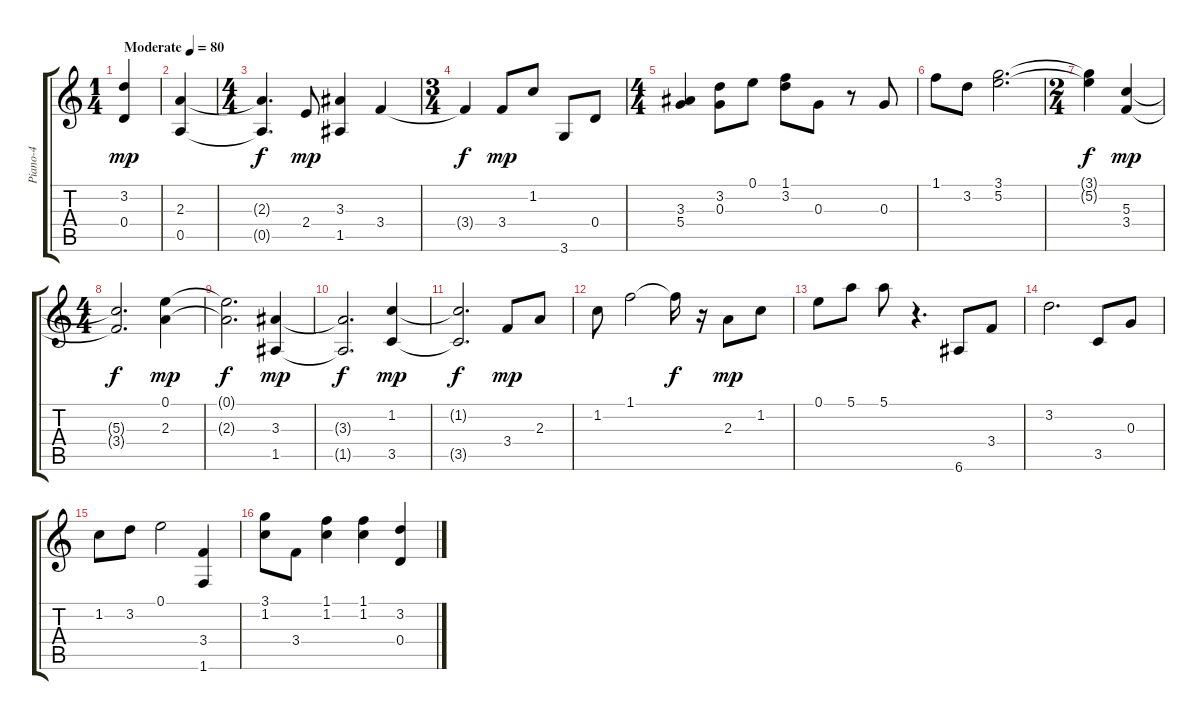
\track ("Piano-4" "Piano-4") {instrument acousticguitarsteel}
\staff {score tabs}
\tuning (E4 B3 G3 D3 A2 E2) {hide}
\ts (1 4)
\tempo (80 "Moderate")
\clef g2
\ks c
(3.2 0.4).4{dy mp instrument acousticguitarsteel} |
(2.3 0.5).4 |
\ts (4 4)
(2.3{t} 0.5{t}).4{d dy f} 2.4.8{dy mp} (3.3 1.5).4 3.4.4 |
\ts (3 4)
3.4{t}.4{dy f} 3.4.8{dy mp} 1.2.8 3.6.8 0.4.8 |
\ts (4 4)
(3.3 5.4).4 (3.2 0.3).8 0.1.8 (1.1 3.2).8 0.3.8 r.8 0.3.8 |
1.1.8 3.2.8 (3.1 5.2).2{d} |
\ts (2 4)
(3.1{t} 5.2{t}).4{dy f} (5.3 3.4).4{dy mp} |
\ts (4 4)
(5.3{t} 3.4{t}).2{d dy f} (0.1 2.3).4{dy mp} |
(0.1{t} 2.3{t}).2{d dy f} (3.3 1.5).4{dy mp} |
(3.3{t} 1.5{t}).2{d dy f} (1.2 3.5).4{dy mp} |
(1.2{t} 3.5{t}).2{d dy f} 3.4.8{dy mp} 2.3.8 |
1.2.8 1.1.2 1.1{t}.16{dy f} r.16 2.3.8{dy mp} 1.2.8 |
0.1.8 5.1.8 5.1.8 r.4{d} 6.6.8 3.4.8 |
3.2.2{d} 3.5.8 0.3.8 |
1.2.8 3.2.8 0.1.2 (3.4 1.6).4 |
(3.1 1.2).8 3.4.8 (1.1 1.2).4 (1.1 1.2).4 (3.2 0.4).4
